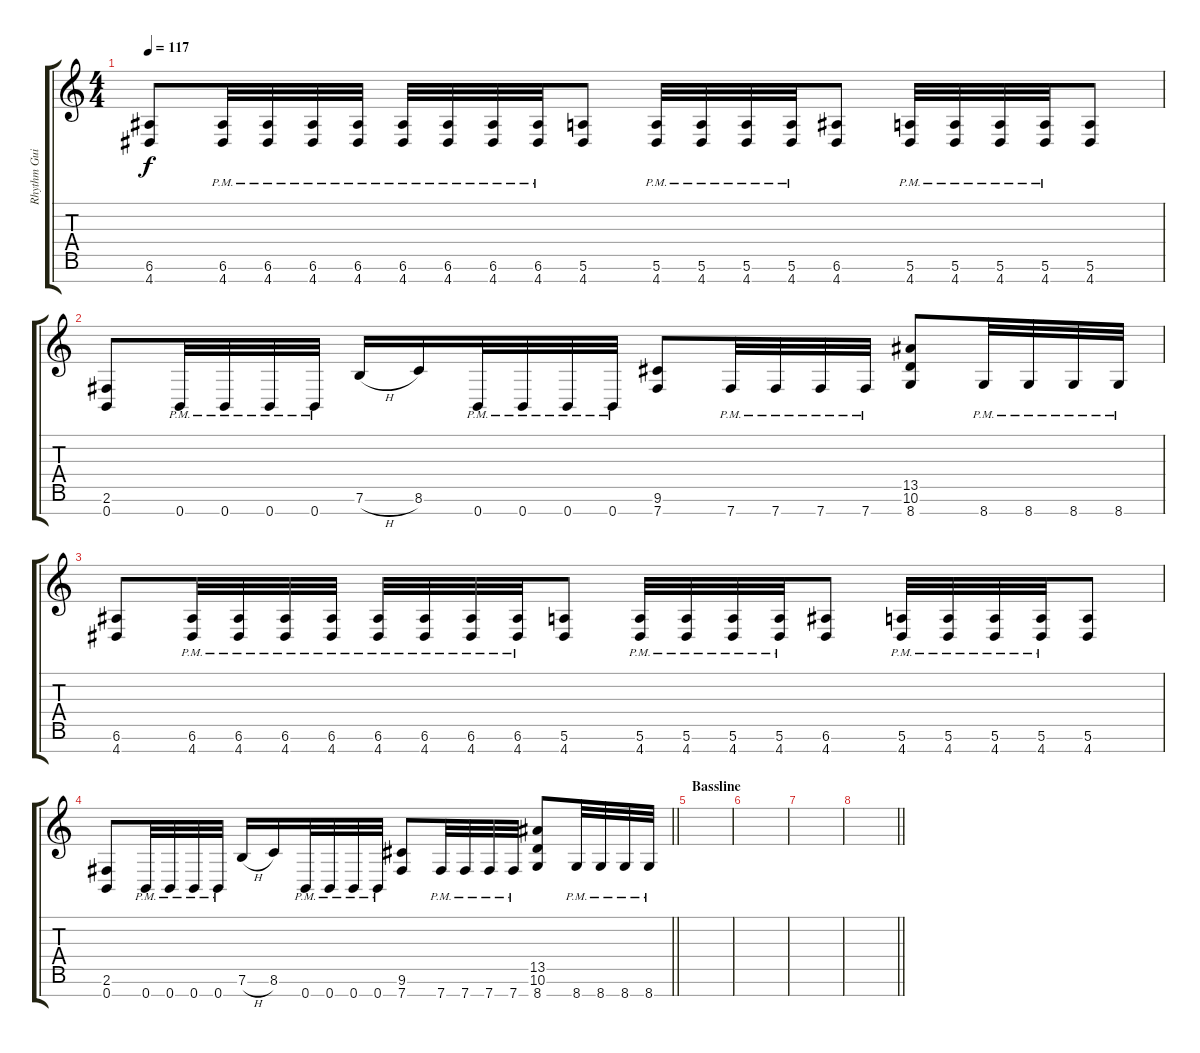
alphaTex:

\track ("Rhythm Guitar 1" "Rhythm Gui") {instrument distortionguitar}
\staff {score tabs}
\tuning (E4 B3 G3 D3 A2 E2 B1) {hide}
\ts (4 4)
\tempo 117
\clef g2
\ks c
(6.6 4.7).8{dy f} (6.6{pm} 4.7{pm}).32 (6.6{pm} 4.7{pm}).32 (6.6{pm} 4.7{pm}).32 (6.6{pm} 4.7{pm}).32 (6.6{pm} 4.7{pm}).32 (6.6{pm} 4.7{pm}).32 (6.6{pm} 4.7{pm}).32 (6.6{pm} 4.7{pm}).32 (5.6 4.7).8 (5.6{pm} 4.7{pm}).32 (5.6{pm} 4.7{pm}).32 (5.6{pm} 4.7{pm}).32 (5.6{pm} 4.7{pm}).32 (6.6 4.7).8 (5.6{pm} 4.7{pm}).32 (5.6{pm} 4.7{pm}).32 (5.6{pm} 4.7{pm}).32 (5.6{pm} 4.7{pm}).32 (5.6 4.7).8 |
(2.6 0.7).8 0.7{pm}.32 0.7{pm}.32 0.7{pm}.32 0.7{pm}.32 7.6{h}.16 8.6.16 0.7{pm}.32 0.7{pm}.32 0.7{pm}.32 0.7{pm}.32 (9.6 7.7).8 7.7{pm}.32 7.7{pm}.32 7.7{pm}.32 7.7{pm}.32 (13.5 10.6 8.7).8 8.7{pm}.32 8.7{pm}.32 8.7{pm}.32 8.7{pm}.32 |
(6.6 4.7).8 (6.6{pm} 4.7{pm}).32 (6.6{pm} 4.7{pm}).32 (6.6{pm} 4.7{pm}).32 (6.6{pm} 4.7{pm}).32 (6.6{pm} 4.7{pm}).32 (6.6{pm} 4.7{pm}).32 (6.6{pm} 4.7{pm}).32 (6.6{pm} 4.7{pm}).32 (5.6 4.7).8 (5.6{pm} 4.7{pm}).32 (5.6{pm} 4.7{pm}).32 (5.6{pm} 4.7{pm}).32 (5.6{pm} 4.7{pm}).32 (6.6 4.7).8 (5.6{pm} 4.7{pm}).32 (5.6{pm} 4.7{pm}).32 (5.6{pm} 4.7{pm}).32 (5.6{pm} 4.7{pm}).32 (5.6 4.7).8 |
\barLineRight lightlight
(2.6 0.7).8 0.7{pm}.32 0.7{pm}.32 0.7{pm}.32 0.7{pm}.32 7.6{h}.16 8.6.16 0.7{pm}.32 0.7{pm}.32 0.7{pm}.32 0.7{pm}.32 (9.6 7.7).8 7.7{pm}.32 7.7{pm}.32 7.7{pm}.32 7.7{pm}.32 (13.5 10.6 8.7).8 8.7{pm}.32 8.7{pm}.32 8.7{pm}.32 8.7{pm}.32 |
\section ("" "Bassline")
|
|
|
\barLineRight lightlight
